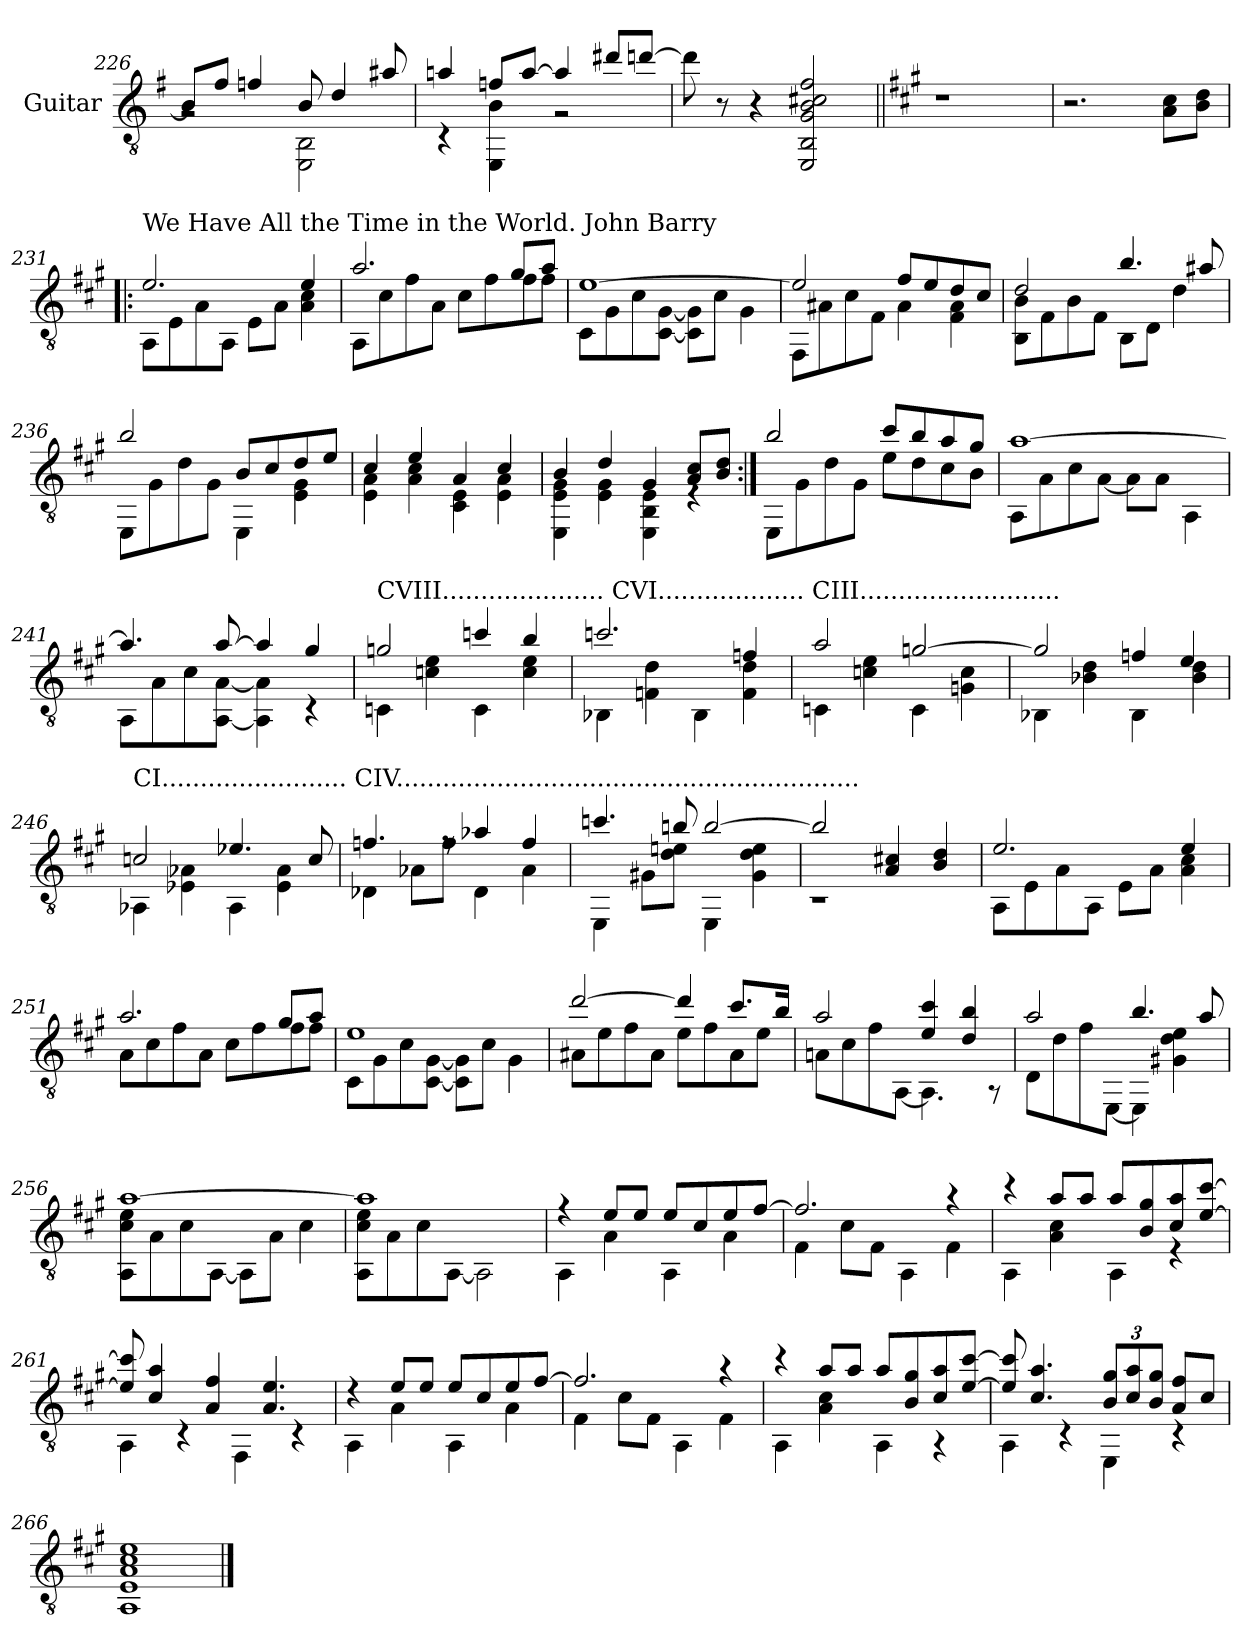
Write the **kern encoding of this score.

**kern
*part1
*staff1
*I"Guitar
*clefGv2
*k[f#]
=226
*^
8B/L]	2rG
8f#/J	.
4fn/	.
8B/	2EE\ 2BB\
4d/	.
8a#X/	.
=227	=227
4an/	4r
8fn/L	4EE\ 4B\
[8a/J	.
4a/]	2r
8dd#X/L	.
[8ddn/J	.
*v	*v
=228
8dd\]
8r
4r
2EE/ 2BB/ 2G/ 2B/ 2c#X/ 2f#/
!!LO:PB:g=z
=229||
*k[f#c#g#]
1r
=230
2.r
*MM90
8A\ 8c#\L
8B\ 8d\J
=231!|:
*^
!LO:TX:a:t=We Have All the Time in the World.  John Barry	!
2.e/	8AA\L
.	8E\
.	8A\
.	8AA\J
.	8E\L
.	8A\J
4e/	4A\ 4c#\
=232	=232
2.a/	8AA\L
.	8c#\
.	8f#\
.	8A\J
.	8c#\L
.	8f#\
8g#/L	8f#\
8a/J	8f#\J
=233	=233
[1e	8C#\L
.	8G#\
.	8c#\
.	[8C#\ [8G#\J
.	8C#\] 8G#\]L
.	8c#\J
.	4G#\
=234	=234
2e/]	8FF#\L
.	8A#X\
.	8c#\
.	8F#\J
8f#/L	4A#\
8e/	.
8d/	4F#\ 4A#\
8c#/J	.
!!LO:LB:g=z	!!
=235	=235
2d/	8BB\ 8B\L
.	8F#\
.	8B\
.	8F#\J
4.b/	8BB\L
.	8D\J
.	4d\
8a#X/	.
=236	=236
2b/	8EE\L
.	8G#\
.	8d\
.	8G#\J
8B/L	4EE\
8c#/	.
8d/	4E\ 4G#\
8e/J	.
=237	=237
4c#/	4E\ 4A\
4e/	4A\ 4c#\
4A/	4C#\ 4E\
4c#/	4E\ 4A\
=238	=238
4B/	4EE\ 4E\ 4G#\
4d/	4E\ 4G#\
4G#/	4EE\ 4BB\ 4E\
8A/ 8c#/L	4rE
8B/ 8d/J	.
=239:|!	=239:|!
2b/	8EE\L
.	8G#\
.	8d\
.	8G#\J
8cc#/L	8e\L
8b/	8d\
8a/	8c#\
8g#/J	8B\J
!!LO:LB:g=z	!!
=240	=240
[1a	8AA\L
.	8A\
.	8c#\
.	[8A\J
.	8A\L]
.	8A\J
.	4AA\
=241	=241
4.a/]	8AA\L
.	8A\
.	8c#\
[8a/	[8AA\ [8A\J
4a/]	4AA\] 4A\]
4g#/	4r
=242	=242
!LO:TX:a:t=CVIII.....................  CVI...................   CIII..........................	!
2gn/	4Cn\
.	4cn\ 4e\
4ccn/	4C\
4b/	4c\ 4e\
=243	=243
2.ccn/	4BB-X\
.	4Fn\ 4d\
.	4BB-\
4fn/	4F\ 4d\
=244	=244
2a/	4Cn\
.	4cn\ 4e\
[2gn/	4C\
.	4Gn\ 4c\
!!LO:LB:g=z	!!
=245	=245
2g/]	4BB-X\
.	4B-X\ 4d\
4fn/	4BB-\
4e/	4B-\ 4d\
=246	=246
!LO:TX:a:t=CI........................  CIV............................................................	!
2cn/	4AA-X\
.	4E-X\ 4A-X\
4.e-X/	4AA-\
.	4E-\ 4A-\
8c/	.
=247	=247
4.fn/	4D-X\
.	8A-X\L
8rf	8f\J
4a-X/	4D-\
4f/	4A-\
=248	=248
4.ccn/	4EE\
.	8G#X\L
8bn/	8d\ 8en\J
[2b/	4EE\
.	4G#\ 4d\ 4e\
=249	=249
2b/]	1r
4A/ 4c#X/	.
4B/ 4d/	.
!!LO:LB:g=z	!!
=250	=250
2.e/	8AA\L
.	8E\
.	8A\
.	8AA\J
.	8E\L
.	8A\J
4e/	4A\ 4c#\
=251	=251
2.a/	8A\L
.	8c#\
.	8f#\
.	8A\J
.	8c#\L
.	8f#\
8g#/L	8f#\
8a/J	8f#\J
=252	=252
1e	8C#\L
.	8G#\
.	8c#\
.	[8C#\ [8G#\J
.	8C#\] 8G#\]L
.	8c#\J
.	4G#\
=253	=253
[2dd/	8A#X\L
.	8e\
.	8f#\
.	8A#\J
4dd/]	8e\L
.	8f#\
8.cc#/L	8A#\
.	8e\J
16b/Jk	.
!!LO:LB:g=z	!!
=254	=254
2a/	8An\L
.	8c#\
.	8f#\
.	[8AA\J
4e/ 4cc#/	4.AA\]
4d/ 4b/	.
.	8r
=255	=255
2a/	8D\L
.	8d\
.	8f#\
.	[8EE\J
4.b/	4EE\]
.	4G#X\ 4d\ 4e\
8a/	.
=256	=256
[1a	8AA\ 8c#\ 8e\L
.	8A\
.	8c#\
.	[8AA\J
.	8AA\L]
.	8A\J
.	4c#\
=257	=257
1a]	8AA\ 8c#\ 8e\L
.	8A\
.	8c#\
.	[8AA\J
.	2AA\]
!!LO:LB:g=z	!!
=258	=258
4r	4AA\
8e/L	4A\
8e/J	.
8e/L	4AA\
8c#/	.
8e/	4A\
[8f#/J	.
=259	=259
2.f#/]	4F#\
.	8c#\L
.	8F#\J
.	4AA\
4r	4F#\
=260	=260
4r	4AA\
8a/L	4A\ 4c#\
8a/J	.
8a/L	4AA\
8B/ 8g#/	.
8c#/ 8a/	4rE
[8e/ [8cc#/J	.
=261	=261
8e/] 8cc#/]	4AA\
4c#/ 4a/	.
.	4rC
4A/ 4f#/	.
.	4FF#\
4.A/ 4.e/	.
.	4rC
=262	=262
4r	4AA\
8e/L	4A\
8e/J	.
8e/L	4AA\
8c#/	.
8e/	4A\
[8f#/J	.
!!LO:LB:g=z	!!
=263	=263
2.f#/]	4F#\
.	8c#\L
.	8F#\J
.	4AA\
4r	4F#\
=264	=264
4r	4AA\
8a/L	4A\ 4c#\
8a/J	.
8a/L	4AA\
8B/ 8g#/	.
8c#/ 8a/	4r
[8e/ [8cc#/J	.
=265	=265
8e/] 8cc#/]	4AA\
4.c#/ 4.a/	.
.	4rC
*Xbrackettup	*
12B/ 12g#/L	4EE\
12c#/ 12a/	.
12B/ 12g#/J	.
8A/ 8f#/L	4rC
8c#/J	.
=266	=266
1e	1AA 1E 1A 1c#
*v	*v
==
*-
